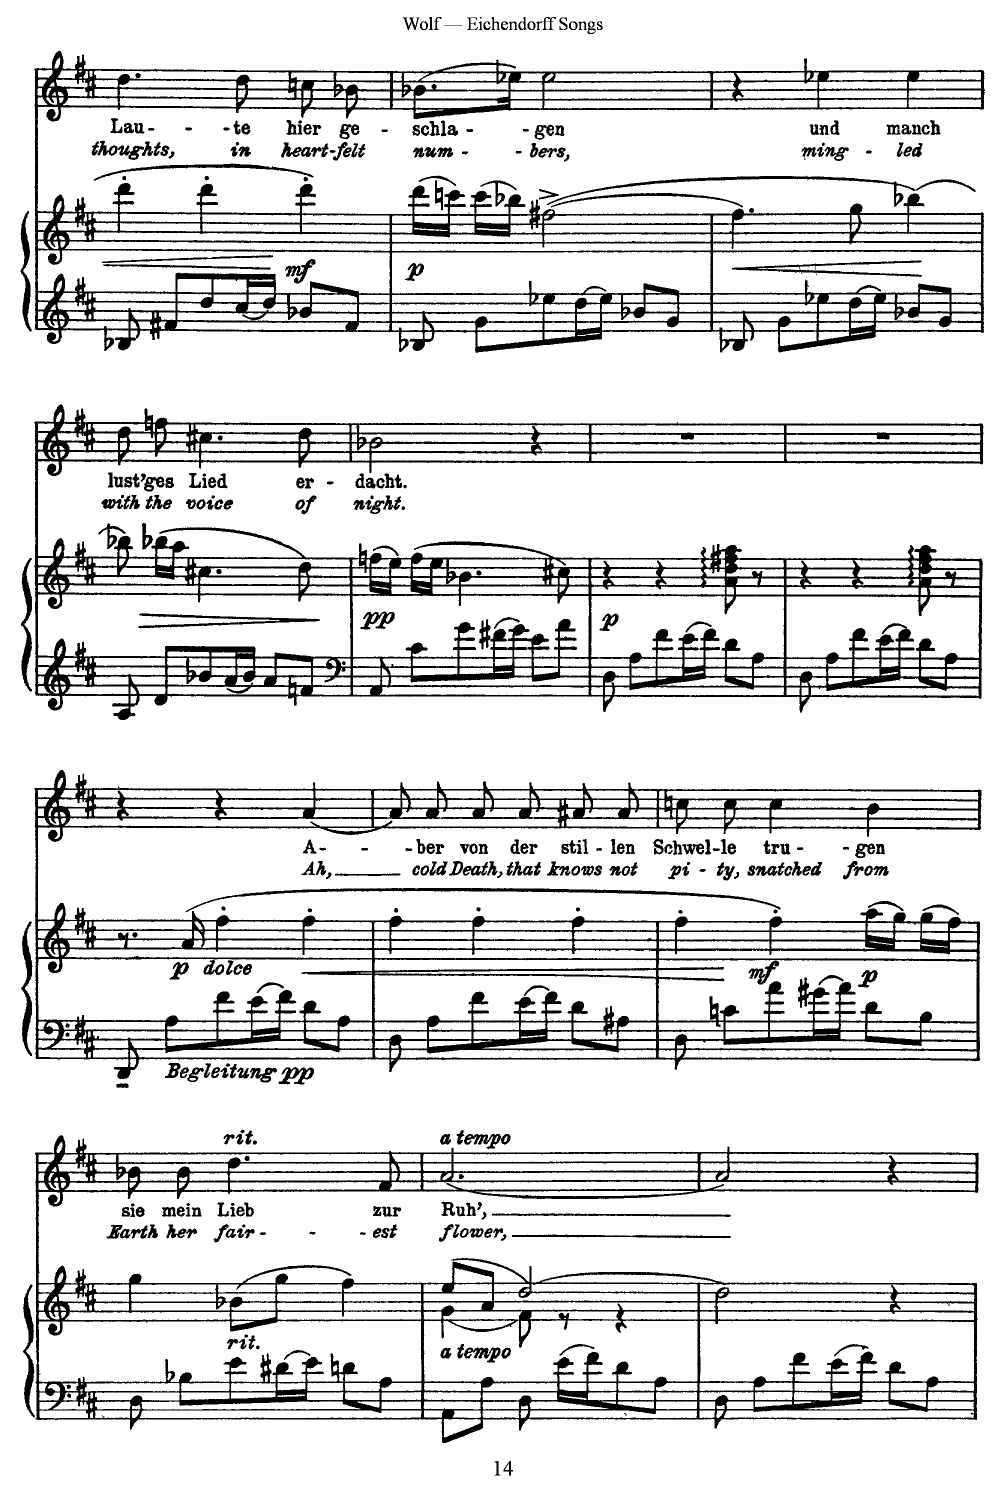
**kern	**kern	**dynam	**kern	**text	**text
*part2	*part2	*part2	*part1	*part1	*part1
*staff3	*staff2	*staff2/3	*staff1	*staff1	*staff1
*I"Piano	*	*	*I"Voice	*	*
*I'Pno	*	*	*	*	*
*clefG2	*clefG2	*	*clefG2	*	*
*k[f#c#]	*k[f#c#]	*	*k[f#c#]	*	*
*M3/4	*M3/4	*	*M3/4	*	*
=40	=40	=40	=40	=40	=40
8B-X/	4ddd'\	.	4.dd\	Lau-	thoughts,
8f#X/L	.	.	.	.	.
8dd/	4ddd'\	.	.	.	.
16cc#/L	.	.	8dd\	-te	in
16dd/JJ	.	.	.	.	.
!	!	!LO:DY:b	!	!	!
8b-X/L	4ddd'\	mf	8ccn\	hier	heart-
8f#/J	.	.	8b-X\	ge-	-felt
=41	=41	=41	=41	=41	=41
!	!	!LO:DY:b	!	!	!
8B-X/	(16ddd\LL	p	(8.b-X\L	-schla-	num-
.	16cccn\JJ)	.	.	.	.
8g\L	(16ccc\LL	.	.	.	.
.	16bb-X\JJ)	.	16ee-X\Jk)	.	.
8ee-X\	([2ff#X\	.	2ee-\	-gen	-bers,
16dd\L	.	.	.	.	.
16ee-\JJ	.	.	.	.	.
8b-X/L	.	.	.	.	.
8g/J	.	.	.	.	.
=42	=42	=42	=42	=42	=42
!	!	!LO:HP:b	!	!	!
8B-X/	4.ff#\]	<	4r	.	.
8g\L	.	.	.	.	.
8ee-X\	.	.	4ee-X\	und	ming-
16dd\L	8gg\	.	.	.	.
16ee-\JJ	.	.	.	.	.
8b-X/L	[4bb-X\)	.	4ee-\	manch	-led
8g/J	.	.	.	.	.
.	.	[	.	.	.
=43	=43	=43	=43	=43	=43
8A/	8bb-X\]	.	8dd\	lust’	with
!	!	!LO:HP:b	!	!	!
8d/L	(16bb-X\LL	>	8ffn\	ges	the
.	16aa\JJ	.	.	.	.
8b-X/	4.cc#X\	.	4.cc#X\	Lied	voice
16a/L	.	.	.	.	.
16b-/JJ	.	.	.	.	.
8a/L	.	.	.	.	.
8fn/J	8dd\)	.	8dd\	er-	of
.	.	]	.	.	.
=44	=44	=44	=44	=44	=44
*clefF4	*	*	*	*	*
!	!	!LO:DY:b	!	!	!
8AA/	(16ffn\LL	pp	2b-X\	-dacht.	night.
.	16ee\JJ)	.	.	.	.
8c#\L	(16ff\LL	.	.	.	.
.	16ee\JJ	.	.	.	.
8g\	4.b-X\	.	.	.	.
16f#X\L	.	.	.	.	.
16g\JJ	.	.	.	.	.
8e\L	.	.	4r	.	.
8a\J	8cc#X\)	.	.	.	.
=45	=45	=45	=45	=45	=45
!	!	!LO:DY:b	!	!	!
8D\	4r	p	2.r	.	.
8A\L	.	.	.	.	.
8f#\	4r	.	.	.	.
16e\L	.	.	.	.	.
16f#\JJ	.	.	.	.	.
8d\L	8a\ 8dd\ 8ff#X\ 8aa\	.	.	.	.
8A\J	8r	.	.	.	.
=46	=46	=46	=46	=46	=46
8D\	4r	.	2.r	.	.
8A\L	.	.	.	.	.
8f#\	4r	.	.	.	.
16e\L	.	.	.	.	.
16f#\JJ	.	.	.	.	.
8d\L	8a\ 8dd\ 8ff#\ 8aa\	.	.	.	.
8A\J	8r	.	.	.	.
=47	=47	=47	=47	=47	=47
8DD/	8.r	.	4r	.	.
!	!	!LO:DY:b=2	!	!	!
!	!	!LO:DY:n=1:b=2	!	!	!
8A\L	.	other-dynamics pp	.	.	.
!	!	!LO:DY:n=2:b	!	!	!
!	!	!LO:DY:n=3:b	!	!	!
.	(16a/	p other-dynamics	.	.	.
8f#\	4ff#'\	.	4r	.	.
16e\L	.	.	.	.	.
16f#\JJ	.	.	.	.	.
!	!	!LO:HP:b	!	!	!
8d\L	4ff#'\	<	[4a/	A-	Ah,
8A\J	.	.	.	.	.
=48	=48	=48	=48	=48	=48
8D\	4ff#'\	.	8a/]	.	.
8A\L	.	.	8a/	-ber	cold
8f#\	4ff#'\	.	8a/	von	Death,
16e\L	.	.	8a/	der	that
16f#\JJ	.	.	.	.	.
8d\L	4ff#'\	.	8a#X/	stil-	knows
8A#X\J	.	.	8a#/	-len	not
=49	=49	=49	=49	=49	=49
8D\	4ff#'\	.	8ccn\	Schwel-	pi-
8cn\L	.	.	8cc\	-le	-ty,
!	!	!LO:DY:n=1:b	!	!	!
8a\	4ff#'\)	[ mf	4cc\	tru-	snatched
16g#X\L	.	.	.	.	.
16a\JJ	.	.	.	.	.
!	!	!LO:DY:n=2:b	!	!	!
8d\L	((16aa\LL	p	4b\	-gen	from
.	16gg\JJ))	.	.	.	.
8B\J	(16gg\LL	.	.	.	.
.	16ff#\JJ)	.	.	.	.
=50	=50	=50	=50	=50	=50
8D\	4gg\	.	8b-X\	sie	Earth
8B-X\L	.	.	8b-\	mein	her
!	!	!	!LO:TX:a:i:t=rit.	!	!
!LO:TX:i:t=rit.	!	!	!	!	!
8e\	(8b-X\L	.	4.dd\	Lieb	fair--
16d#X\L	8gg\J	.	.	.	.
16e\JJ	.	.	.	.	.
8dn\L	4ff#\)	.	.	.	.
8A\J	.	.	8f#/	zur	-est
=51	=51	=51	=51	=51	=51
*	*^	*	*	*	*
!	!	!	!	!LO:TX:a:i:t=a tempo	!	!
!LO:TX:i:t=a tempo	!	!	!	!	!	!
8AA\L	(8ee/L	(4g\	.	[2.a/	Ruh’,	flower,
8A\J	8a/J	.	.	.	.	.
8D\	[2dd/)	8f#\)	.	.	.	.
16e\LL	.	8r	.	.	.	.
16f#\J	.	.	.	.	.	.
8d\	.	4r	.	.	.	.
8A\J	.	.	.	.	.	.
*	*v	*v	*	*	*	*
=52	=52	=52	=52	=52	=52
8D\	2dd\]	.	2a/]	.	.
8A\L	.	.	.	.	.
8f#\	.	.	.	.	.
16e\L	.	.	.	.	.
16f#\JJ	.	.	.	.	.
8d\L	4r	.	4r	.	.
8A\J	.	.	.	.	.
=	=	=	=	=	=
*-	*-	*-	*-	*-	*-
